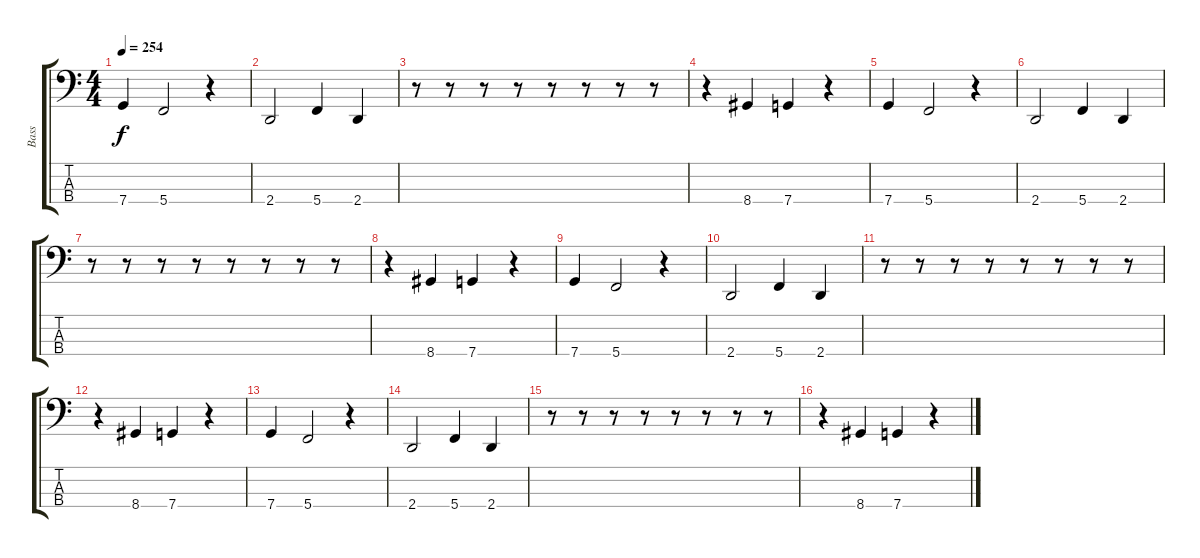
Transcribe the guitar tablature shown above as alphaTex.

\track ("Bass" "Bass") {instrument electricbassfinger}
\staff {score tabs}
\tuning (F2 C2 G1 C1) {hide}
\ts (4 4)
\tempo 254
\clef f4
\ks c
7.4.4{dy f} 5.4.2 r.4 |
2.4.2 5.4.4 2.4.4 |
r.8 r.8 r.8 r.8 r.8 r.8 r.8 r.8 |
r.4 8.4.4 7.4.4 r.4 |
7.4.4 5.4.2 r.4 |
2.4.2 5.4.4 2.4.4 |
r.8 r.8 r.8 r.8 r.8 r.8 r.8 r.8 |
r.4 8.4.4 7.4.4 r.4 |
7.4.4 5.4.2 r.4 |
2.4.2 5.4.4 2.4.4 |
r.8 r.8 r.8 r.8 r.8 r.8 r.8 r.8 |
r.4 8.4.4 7.4.4 r.4 |
7.4.4 5.4.2 r.4 |
2.4.2 5.4.4 2.4.4 |
r.8 r.8 r.8 r.8 r.8 r.8 r.8 r.8 |
r.4 8.4.4 7.4.4 r.4
